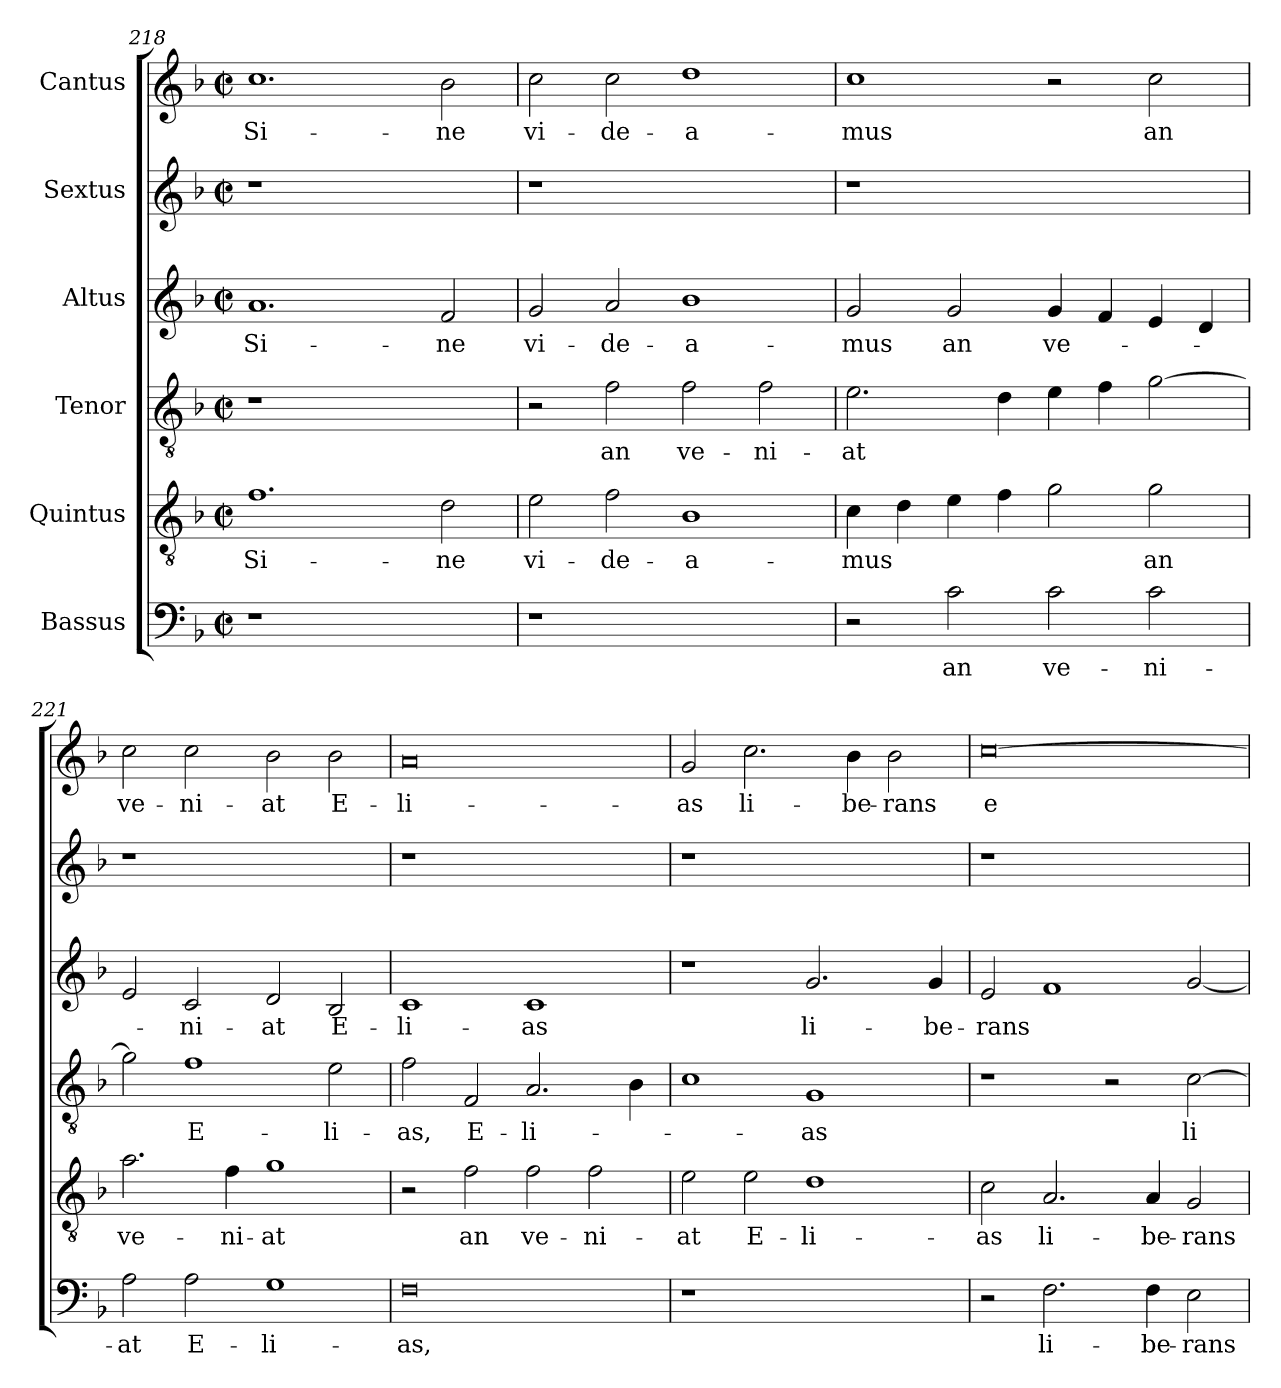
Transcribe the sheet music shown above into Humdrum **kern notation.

**kern	**text	**kern	**text	**kern	**text	**kern	**text	**kern	**kern	**text
*part6	*part6	*part5	*part5	*part4	*part4	*part3	*part3	*part2	*part1	*part1
*staff6	*staff6	*staff5	*staff5	*staff4	*staff4	*staff3	*staff3	*staff2	*staff1	*staff1
*I"Bassus	*	*I"Quintus	*	*I"Tenor	*	*I"Altus	*	*I"Sextus	*I"Cantus	*
*clefF4	*	*clefGv2	*	*clefGv2	*	*clefG2	*	*clefG2	*clefG2	*
*k[b-]	*	*k[b-]	*	*k[b-]	*	*k[b-]	*	*k[b-]	*k[b-]	*
*F:	*	*F:	*	*F:	*	*F:	*	*F:	*F:	*
*M2/2	*	*M2/2	*	*M2/2	*	*M2/2	*	*M2/2	*M2/2	*
*met(c|)	*	*met(c|)	*	*met(c|)	*	*met(c|)	*	*met(c|)	*met(c|)	*
=218	=218	=218	=218	=218	=218	=218	=218	=218	=218	=218
!	!	!	!LO:LY:b	!	!	!	!LO:LY:b	!	!	!LO:LY:b
1r	.	1.f	Si-	1r	.	1.a	Si-	1r	1.cc	Si-
1ryy	.	.	.	1ryy	.	.	.	1ryy	.	.
!	!	!	!LO:LY:b	!	!	!	!LO:LY:b	!	!	!LO:LY:b
.	.	2d\	-ne	.	.	2f/	-ne	.	2b-\	-ne
=219	=219	=219	=219	=219	=219	=219	=219	=219	=219	=219
!	!	!	!LO:LY:b	!	!	!	!LO:LY:b	!	!	!LO:LY:b
1r	.	2e\	vi-	2r	.	2g/	vi-	1r	2cc\	vi-
!	!	!	!LO:LY:b	!	!LO:LY:b	!	!LO:LY:b	!	!	!LO:LY:b
.	.	2f\	-de-	2f\	an	2a/	-de-	.	2cc\	-de-
!	!	!	!LO:LY:b	!	!LO:LY:b	!	!LO:LY:b	!	!	!LO:LY:b
1ryy	.	1B-	-a-	2f\	ve-	1b-	-a-	1ryy	1dd	-a-
!	!	!	!	!	!LO:LY:b	!	!	!	!	!
.	.	.	.	2f\	-ni-	.	.	.	.	.
=220	=220	=220	=220	=220	=220	=220	=220	=220	=220	=220
!	!	!	!LO:LY:b	!	!LO:LY:b	!	!LO:LY:b	!	!	!LO:LY:b
2r	.	4c\	-mus	2.e\	-at	2g/	-mus	1r	1cc	-mus
.	.	4d\	.	.	.	.	.	.	.	.
!	!LO:LY:b	!	!	!	!	!	!LO:LY:b	!	!	!
2c\	an	4e\	.	.	.	2g/	an	.	.	.
.	.	4f\	.	4d\	.	.	.	.	.	.
!	!LO:LY:b	!	!	!	!	!	!LO:LY:b	!	!	!
2c\	ve-	2g\	.	4e\	.	4g/	ve-	1ryy	2r	.
.	.	.	.	4f\	.	4f/	.	.	.	.
!	!LO:LY:b	!	!LO:LY:b	!	!	!	!	!	!	!LO:LY:b
2c\	-ni-	2g\	an	[2g\	.	4e/	.	.	2cc\	an
.	.	.	.	.	.	4d/	.	.	.	.
!!LO:PB:g=z
=221	=221	=221	=221	=221	=221	=221	=221	=221	=221	=221
!	!LO:LY:b	!	!LO:LY:b	!	!	!	!	!	!	!LO:LY:b
2A\	-at	2.a\	ve-	2g\]	.	2e/	.	1r	2cc\	ve-
!	!LO:LY:b	!	!	!	!LO:LY:b	!	!LO:LY:b	!	!	!LO:LY:b
2A\	E-	.	.	1f	E-	2c/	-ni-	.	2cc\	-ni-
!	!	!	!LO:LY:b	!	!	!	!	!	!	!
.	.	4f\	-ni-	.	.	.	.	.	.	.
!	!LO:LY:b	!	!LO:LY:b	!	!	!	!LO:LY:b	!	!	!LO:LY:b
1G	-li-	1g	-at	.	.	2d/	-at	1ryy	2b-\	-at
!	!	!	!	!	!LO:LY:b	!	!LO:LY:b	!	!	!LO:LY:b
.	.	.	.	2e\	-li-	2B-/	E-	.	2b-\	E-
=222	=222	=222	=222	=222	=222	=222	=222	=222	=222	=222
!	!LO:LY:b	!	!	!	!LO:LY:b	!	!LO:LY:b	!	!	!LO:LY:b
0F	-as,	2r	.	2f\	-as,	1c	-li-	1r	0a	-li-
!	!	!	!LO:LY:b	!	!LO:LY:b	!	!	!	!	!
.	.	2f\	an	2F/	E-	.	.	.	.	.
!	!	!	!LO:LY:b	!	!LO:LY:b	!	!LO:LY:b	!	!	!
.	.	2f\	ve-	2.A/	-li-	1c	-as	1ryy	.	.
!	!	!	!LO:LY:b	!	!	!	!	!	!	!
.	.	2f\	-ni-	.	.	.	.	.	.	.
.	.	.	.	4B-\	.	.	.	.	.	.
=223	=223	=223	=223	=223	=223	=223	=223	=223	=223	=223
!	!	!	!LO:LY:b	!	!	!	!	!	!	!LO:LY:b
1r	.	2e\	-at	1c	.	1r	.	1r	2g/	-as
!	!	!	!LO:LY:b	!	!	!	!	!	!	!LO:LY:b
.	.	2e\	E-	.	.	.	.	.	2.cc\	li-
!	!	!	!LO:LY:b	!	!LO:LY:b	!	!LO:LY:b	!	!	!
1ryy	.	1d	-li-	1G	-as	2.g/	li-	1ryy	.	.
!	!	!	!	!	!	!	!	!	!	!LO:LY:b
.	.	.	.	.	.	.	.	.	4b-\	-be-
!	!	!	!	!	!	!	!	!	!	!LO:LY:b
.	.	.	.	.	.	.	.	.	2b-\	-rans
!	!	!	!	!	!	!	!LO:LY:b	!	!	!
.	.	.	.	.	.	4g/	-be-	.	.	.
=224	=224	=224	=224	=224	=224	=224	=224	=224	=224	=224
!	!	!	!LO:LY:b	!	!	!	!LO:LY:b	!	!	!LO:LY:b
2r	.	2c\	-as	1r	.	2e/	-rans	1r	[0cc	e-
!	!LO:LY:b	!	!LO:LY:b	!	!	!	!	!	!	!
2.F\	li-	2.A/	li-	.	.	1f	.	.	.	.
.	.	.	.	2r	.	.	.	1ryy	.	.
!	!LO:LY:b	!	!LO:LY:b	!	!	!	!	!	!	!
4F\	-be-	4A/	-be-	.	.	.	.	.	.	.
!	!LO:LY:b	!	!LO:LY:b	!	!LO:LY:b	!	!	!	!	!
2E\	-rans	2G/	-rans	[2c\	li-	[2g/	.	.	.	.
=	=	=	=	=	=	=	=	=	=	=
*-	*-	*-	*-	*-	*-	*-	*-	*-	*-	*-
